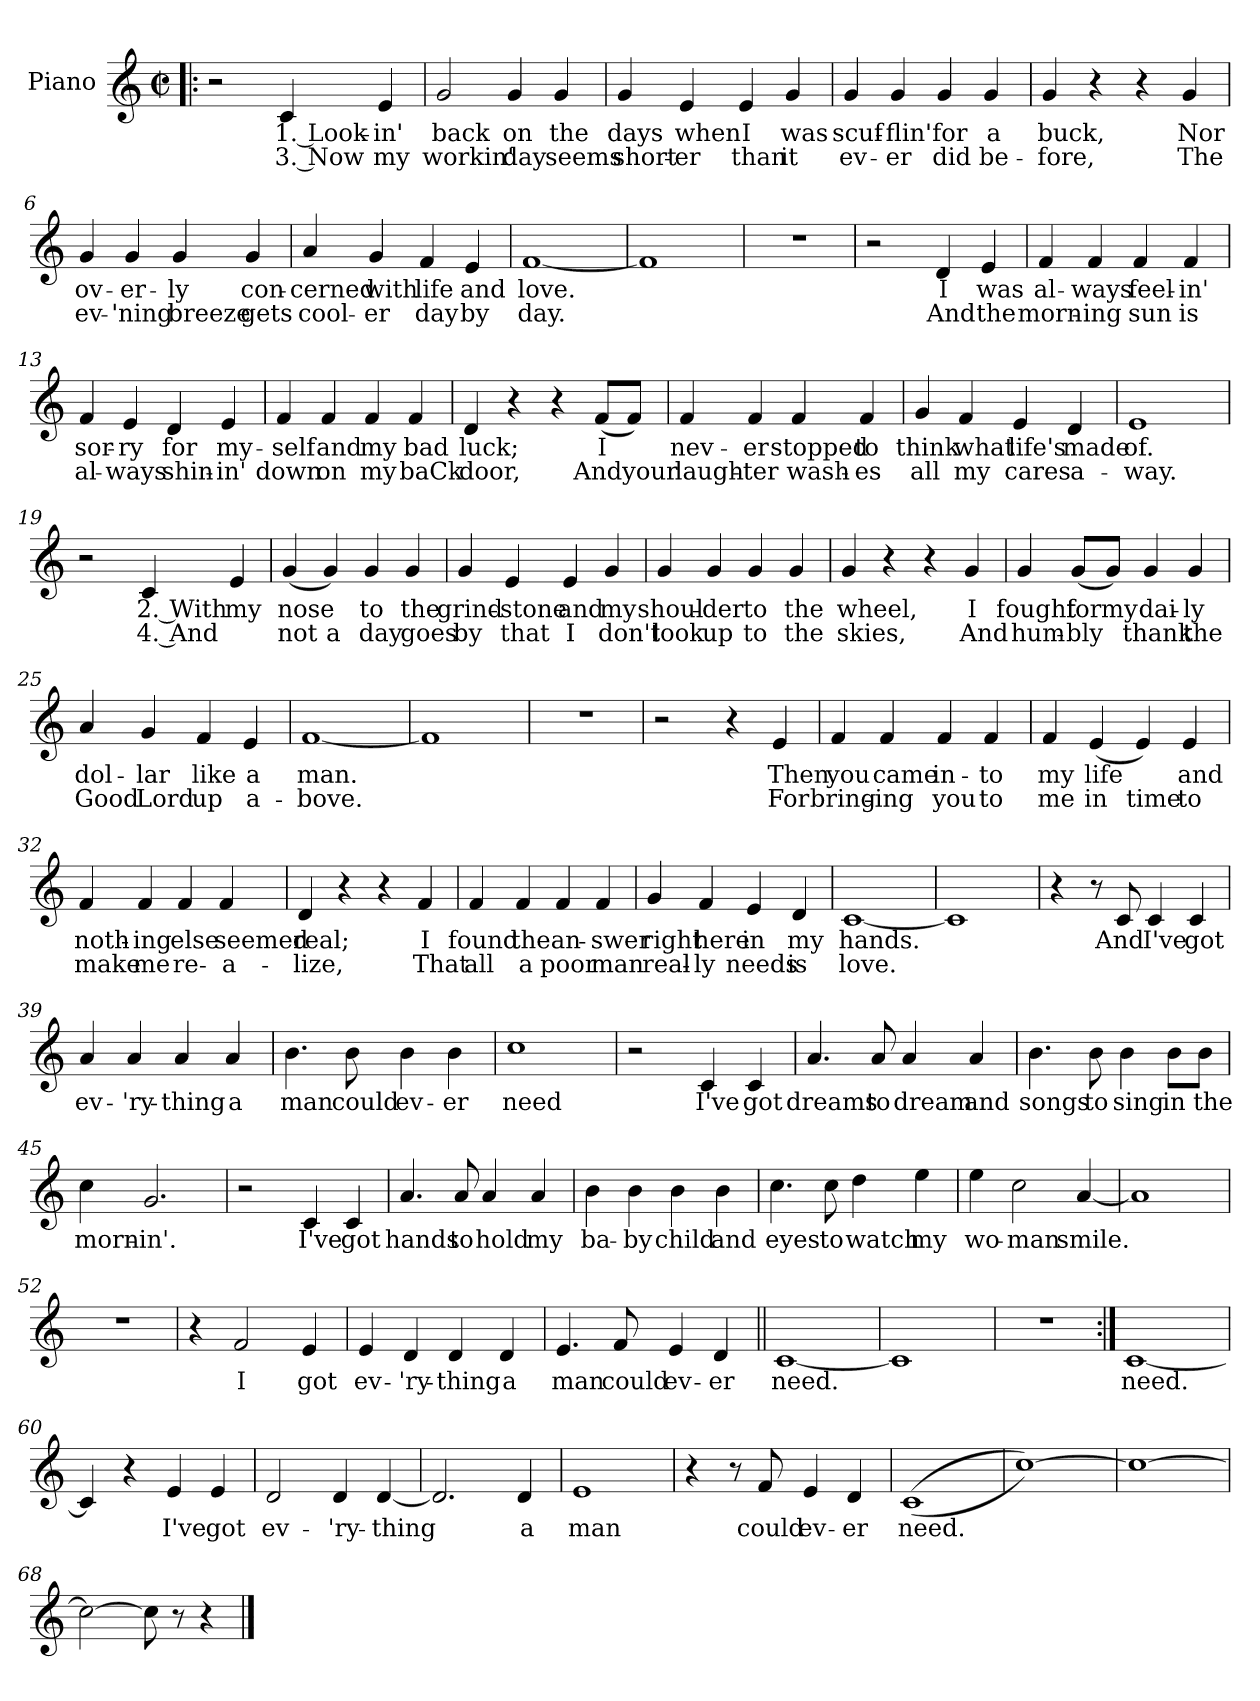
**kern	**text	**text
*part1	*part1	*part1
*staff1	*staff1	*staff1
*I"Piano	*	*
*I'Pno.	*	*
*clefG2	*	*
*k[]	*	*
*C:	*	*
*M2/2	*	*
*met(c|)	*	*
=1!|:	=1!|:	=1!|:
2r	.	.
4c/	1. Look-	3. Now
4e/	-in'	my
=2	=2	=2
2g/	back	workin'
4g/	on	day
4g/	the	seems
=3	=3	=3
4g/	days	short-
4e/	when	-er
4e/	I	than
4g/	was	it
=4	=4	=4
4g/	scuf-	ev-
4g/	-flin'	-er
4g/	for	did
4g/	a	be-
!!LO:LB:g=z
=5	=5	=5
4g/	buck,	-fore,
4r	.	.
4r	.	.
4g/	Nor	The
=6	=6	=6
4g/	ov-	ev-
4g/	-er-	-'ning
4g/	-ly	breeze
4g/	con-	gets
=7	=7	=7
4a/	-cerned	cool-
4g/	with	-er
4f/	life	day
4e/	and	by
=8	=8	=8
[1f	love.	day.
=9	=9	=9
1f]	.	.
=10	=10	=10
1r	.	.
!!LO:LB:g=z
=11	=11	=11
2r	.	.
4d/	I	And
4e/	was	the
=12	=12	=12
4f/	al-	morn-
4f/	-ways	-ing
4f/	feel-	sun
4f/	-in'	is
=13	=13	=13
4f/	sor-	al-
4e/	-ry	-ways
4d/	for	shin-
4e/	my-	-in'
=14	=14	=14
4f/	-self	down
4f/	and	on
4f/	my	my
4f/	bad	baCk
!!LO:LB:g=z
=15	=15	=15
4d/	luck;	door,
4r	.	.
4r	.	.
(8f/L	I	And
8f/J)	.	your
=16	=16	=16
4f/	nev-	laugh-
4f/	-er	-ter
4f/	stopped	wash-
4f/	to	-es
=17	=17	=17
4g/	think	all
4f/	what	my
4e/	life's	cares
4d/	made	a-
=18	=18	=18
1e	of.	-way.
!!LO:LB:g=z
=19	=19	=19
2r	.	.
4c/	2. With	4. And
4e/	my	.
=20	=20	=20
(4g/	nose	not
4g/)	.	a
4g/	to	day
4g/	the	goes
=21	=21	=21
4g/	grind-	by
4e/	-stone	that
4e/	and	I
4g/	my	don't
=22	=22	=22
4g/	shoul-	look
4g/	-der	up
4g/	to	to
4g/	the	the
!!LO:LB:g=z
=23	=23	=23
4g/	wheel,	skies,
4r	.	.
4r	.	.
4g/	I	And
=24	=24	=24
4g/	fought	hum-
(8g/L	for	-bly
8g/J)	my	.
4g/	dai-	thank
4g/	-ly	the
=25	=25	=25
4a/	dol-	Good
4g/	-lar	Lord
4f/	like	up
4e/	a	a-
=26	=26	=26
[1f	man.	-bove.
=27	=27	=27
1f]	.	.
!!LO:LB:g=z
=28	=28	=28
1r	.	.
=29	=29	=29
2r	.	.
4r	.	.
4e/	Then	For
=30	=30	=30
4f/	you	bring-
4f/	came	-ing
4f/	in-	you
4f/	-to	to
=31	=31	=31
4f/	my	me
(4e/	life	in
4e/)	.	time
4e/	and	to
!!LO:PB:g=z
=32	=32	=32
4f/	noth-	make
4f/	-ing	me
4f/	else	re-
4f/	seemed	-a-
=33	=33	=33
4d/	real;	-lize,
4r	.	.
4r	.	.
4f/	I	That
=34	=34	=34
4f/	found	all
4f/	the	a
4f/	an-	poor
4f/	-swer	man
!!LO:LB:g=z
=35	=35	=35
4g/	right	real-
4f/	here	-ly
4e/	in	needs
4d/	my	is
=36	=36	=36
[1c	hands.	love.
=37	=37	=37
1c]	.	.
=38	=38	=38
4r	.	.
8r	.	.
8c/	And	.
4c/	I've	.
4c/	got	.
=39	=39	=39
4a/	ev-	.
4a/	-'ry-	.
4a/	-thing	.
4a/	a	.
!!LO:LB:g=z
=40	=40	=40
4.b\	man	.
8b\	could	.
4b\	ev-	.
4b\	-er	.
=41	=41	=41
1cc	need	.
=42	=42	=42
2r	.	.
4c/	I've	.
4c/	got	.
=43	=43	=43
4.a/	dreams	.
8a/	to	.
4a/	dream	.
4a/	and	.
!!LO:LB:g=z
=44	=44	=44
4.b\	songs	.
8b\	to	.
4b\	sing	.
8b\L	in	.
8b\J	the	.
=45	=45	=45
4cc\	morn-	.
2.g/	-in'.	.
=46	=46	=46
2r	.	.
4c/	I've	.
4c/	got	.
=47	=47	=47
4.a/	hands	.
8a/	to	.
4a/	hold	.
4a/	my	.
!!LO:LB:g=z
=48	=48	=48
4b\	ba-	.
4b\	-by	.
4b\	child	.
4b\	and	.
=49	=49	=49
4.cc\	eyes	.
8cc\	to	.
4dd\	watch	.
4ee\	my	.
=50	=50	=50
4ee\	wo-	.
2cc\	-man	.
[4a/	smile.	.
=51	=51	=51
1a]	.	.
!!LO:LB:g=z
=52	=52	=52
1r	.	.
=53	=53	=53
4r	.	.
2f/	I	.
4e/	got	.
=54	=54	=54
4e/	ev-	.
4d/	-'ry-	.
4d/	-thing	.
4d/	a	.
=55	=55	=55
4.e/	man	.
8f/	could	.
4e/	ev-	.
4d/	-er	.
!!LO:LB:g=z
=56||	=56||	=56||
[1c	need.	.
=57	=57	=57
1c]	.	.
=58	=58	=58
1r	.	.
=59:|!	=59:|!	=59:|!
[1c	need.	.
=60	=60	=60
4c/]	.	.
4r	.	.
4e/	I've	.
4e/	got	.
=61	=61	=61
2d/	ev-	.
4d/	-'ry-	.
[4d/	-thing	.
=62	=62	=62
2.d/]	.	.
4d/	a	.
!!LO:LB:g=z
=63	=63	=63
1e	man	.
=64	=64	=64
4r	.	.
8r	.	.
8f/	could	.
4e/	ev-	.
4d/	-er	.
=65	=65	=65
((1c	need.	.
=66	=66	=66
[1cc))	.	.
=67	=67	=67
1cc_	.	.
=68	=68	=68
2cc\_	.	.
8cc\]	.	.
8r	.	.
4r	.	.
==	==	==
*-	*-	*-
